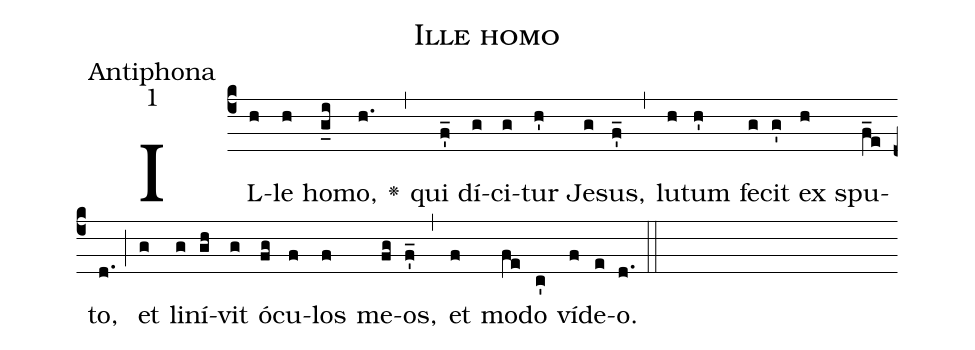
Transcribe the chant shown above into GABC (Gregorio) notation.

name:Ille homo;
office-part:Antiphona;
mode:1;
%%
(c4) IL(h)le(h) ho(g_i)mo,(h.) <v>\greheightstar</v>(,)
qui(f'_) dí(g)ci(g)tur(h') Je(g)sus,(f'_) (,)
lu(h)tum(h') fe(g)cit(g') ex(h) spu(f_e)to,(d.) (;)
et(g) li(g)ní(gh)vit(g) ó(fg)cu(f)los(f) me(fg)os,(f'_) (,)
et(f) mo(fe)do(c') ví(f)de(e)o.(d.) (::)
